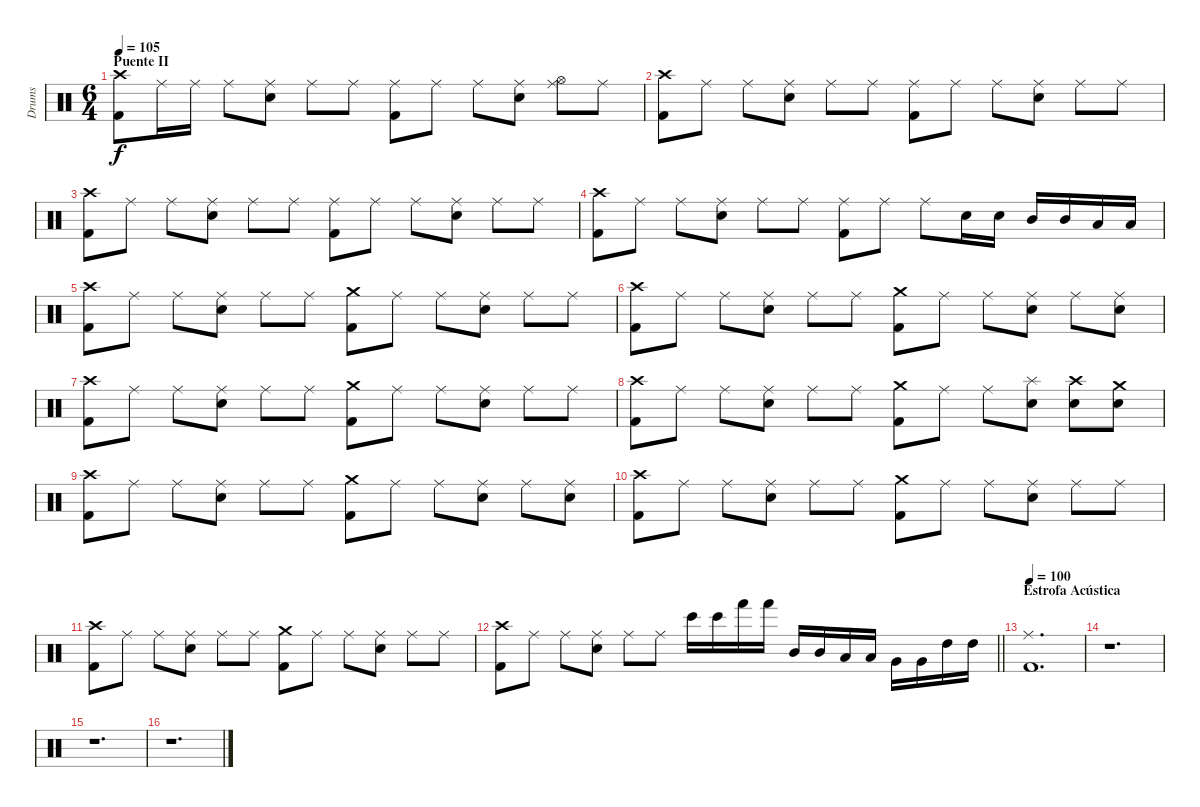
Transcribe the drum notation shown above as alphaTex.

\track ("Drums" "Drums") {instrument percussion}
\staff {score}
\articulation defaults
\ts (6 4)
\section ("" "Puente II")
\tempo 105
\clef neutral
\ks c
("Crash high (hit)" "Kick (hit) 2").8{dy f} "Ride (middle)".16 "Ride (middle)".16 "Ride (middle)".8 ("Ride (middle)" "Electric Snare (hit)").8 "Ride (middle)".8 "Ride (middle)".8 ("Ride (middle)" "Kick (hit) 2").8 "Ride (middle)".8 "Ride (middle)".8 ("Ride (middle)" "Electric Snare (hit)").8 ("Ride (middle)" "Hi-Hat (open)").8 "Ride (middle)".8 |
("Crash high (hit)" "Kick (hit) 2").8 "Ride (middle)".8 "Ride (middle)".8 ("Ride (middle)" "Electric Snare (hit)").8 "Ride (middle)".8 "Ride (middle)".8 ("Ride (middle)" "Kick (hit) 2").8 "Ride (middle)".8 "Ride (middle)".8 ("Ride (middle)" "Electric Snare (hit)").8 "Ride (middle)".8 "Ride (middle)".8 |
("Crash high (hit)" "Kick (hit) 2").8 "Ride (middle)".8 "Ride (middle)".8 ("Ride (middle)" "Electric Snare (hit)").8 "Ride (middle)".8 "Ride (middle)".8 ("Ride (middle)" "Kick (hit) 2").8 "Ride (middle)".8 "Ride (middle)".8 ("Ride (middle)" "Electric Snare (hit)").8 "Ride (middle)".8 "Ride (middle)".8 |
("Crash high (hit)" "Kick (hit) 2").8 "Ride (middle)".8 "Ride (middle)".8 ("Ride (middle)" "Electric Snare (hit)").8 "Ride (middle)".8 "Ride (middle)".8 ("Ride (middle)" "Kick (hit) 2").8 "Ride (middle)".8 "Ride (middle)".8 "Electric Snare (hit)".16 "Electric Snare (hit)".16 "Mid Tom (hit)".16 "Mid Tom (hit)".16 "Low Tom (hit)".16 "Low Tom (hit)".16 |
("Crash high (hit)" "Kick (hit) 2").8 "Ride (middle)".8 "Ride (middle)".8 ("Ride (middle)" "Electric Snare (hit)").8 "Ride (middle)".8 "Ride (middle)".8 ("Crash medium (hit)" "Kick (hit) 2").8 "Ride (middle)".8 "Ride (middle)".8 ("Ride (middle)" "Electric Snare (hit)").8 "Ride (middle)".8 "Ride (middle)".8 |
("Crash high (hit)" "Kick (hit) 2").8 "Ride (middle)".8 "Ride (middle)".8 ("Ride (middle)" "Electric Snare (hit)").8 "Ride (middle)".8 "Ride (middle)".8 ("Crash medium (hit)" "Kick (hit) 2").8 "Ride (middle)".8 "Ride (middle)".8 ("Ride (middle)" "Electric Snare (hit)").8 "Ride (middle)".8 ("Ride (middle)" "Electric Snare (hit)").8 |
("Crash high (hit)" "Kick (hit) 2").8 "Ride (middle)".8 "Ride (middle)".8 ("Ride (middle)" "Electric Snare (hit)").8 "Ride (middle)".8 "Ride (middle)".8 ("Crash medium (hit)" "Kick (hit) 2").8 "Ride (middle)".8 "Ride (middle)".8 ("Ride (middle)" "Electric Snare (hit)").8 "Ride (middle)".8 "Ride (middle)".8 |
("Crash high (hit)" "Kick (hit) 2").8 "Ride (middle)".8 "Ride (middle)".8 ("Ride (middle)" "Electric Snare (hit)").8 "Ride (middle)".8 "Ride (middle)".8 ("Crash medium (hit)" "Kick (hit) 2").8 "Ride (middle)".8 "Ride (middle)".8 ("Splash (hit)" "Electric Snare (hit)").8 ("Crash high (hit)" "Electric Snare (hit)").8 ("Crash medium (hit)" "Electric Snare (hit)").8 |
("Crash high (hit)" "Kick (hit) 2").8 "Ride (middle)".8 "Ride (middle)".8 ("Ride (middle)" "Electric Snare (hit)").8 "Ride (middle)".8 "Ride (middle)".8 ("Crash medium (hit)" "Kick (hit) 2").8 "Ride (middle)".8 "Ride (middle)".8 ("Ride (middle)" "Electric Snare (hit)").8 "Ride (middle)".8 ("Ride (middle)" "Electric Snare (hit)").8 |
("Crash high (hit)" "Kick (hit) 2").8 "Ride (middle)".8 "Ride (middle)".8 ("Ride (middle)" "Electric Snare (hit)").8 "Ride (middle)".8 "Ride (middle)".8 ("Crash medium (hit)" "Kick (hit) 2").8 "Ride (middle)".8 "Ride (middle)".8 ("Ride (middle)" "Electric Snare (hit)").8 "Ride (middle)".8 "Ride (middle)".8 |
("Crash high (hit)" "Kick (hit) 2").8 "Ride (middle)".8 "Ride (middle)".8 ("Ride (middle)" "Electric Snare (hit)").8 "Ride (middle)".8 "Ride (middle)".8 ("Crash medium (hit)" "Kick (hit) 2").8 "Ride (middle)".8 "Ride (middle)".8 ("Ride (middle)" "Electric Snare (hit)").8 "Ride (middle)".8 "Ride (middle)".8 |
\barLineRight lightlight
("Crash high (hit)" "Kick (hit) 2").8 "Ride (middle)".8 "Ride (middle)".8 ("Ride (middle)" "Electric Snare (hit)").8 "Ride (middle)".8 "Ride (middle)".8 "Bongo High (hit)".16 "Bongo High (hit)".16 "Hand (hit)".16 "Hand (hit)".16 "Mid Tom (hit)".16 "Mid Tom (hit)".16 "Low Tom (hit)".16 "Low Tom (hit)".16 "Very Low Tom (hit)".16 "Very Low Tom (hit)".16 "High Tom (hit)".16 "High Tom (hit)".16 |
\section ("" "Estrofa Acústica")
\tempo 100
("Ride (middle)" "Kick (hit) 2").1{d} |
r.1{d} |
r.1{d} |
r.1{d}
